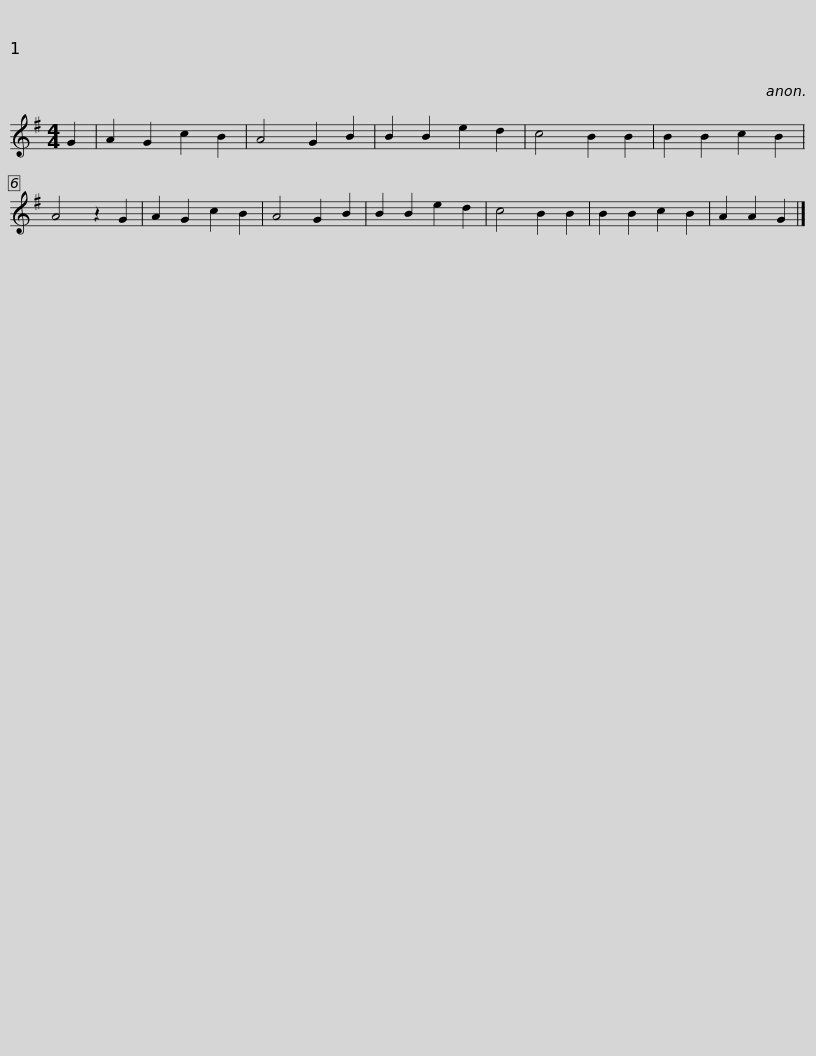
X:1
L:1/8
M:4/4
I:linebreak $
K:G
V:1 treble
V:1
 G2 | A2 G2 c2 B2 | A4 G2 B2 | B2 B2 e2 d2 | c4 B2 B2 | %5
 B2 B2 c2 B2 | A4 z2 G2 | A2 G2 c2 B2 | A4 G2 B2 | B2 B2 e2 d2 | %10
 c4 B2 B2 |$ B2 B2 c2 B2 | A2 A2 G2 |] %13
